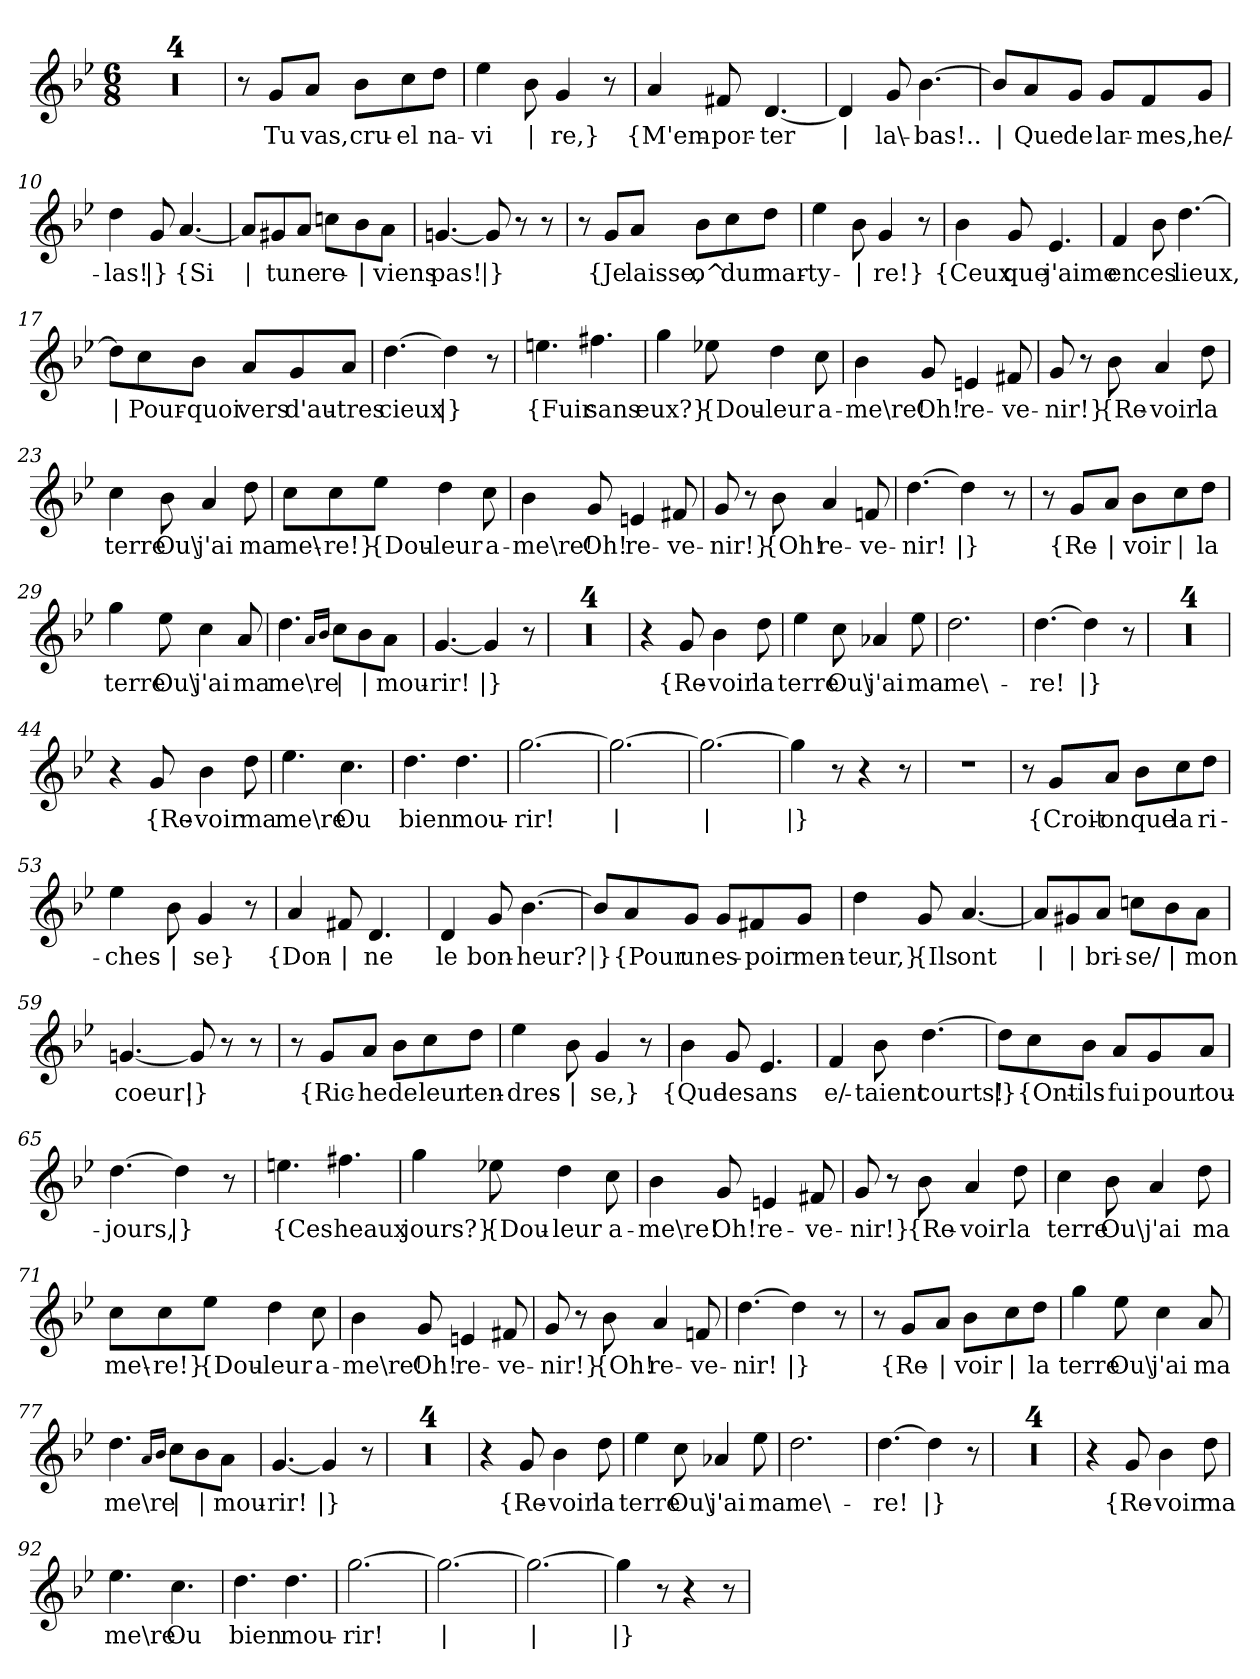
**kern	**text
*part1	*part1
*staff1	*staff1
*clefG2	*
*k[b-e-]	*
*M6/8	*
=1	=1
2.r	.
=2	=2
2.r	.
=3	=3
2.r	.
=4	=4
2.r	.
=5	=5
8r	.
!	!LO:LY:b
8g/L	Tu
!	!LO:LY:b
8a/J	vas,
!	!LO:LY:b
8b-\L	cru-
!	!LO:LY:b
8cc\	-el
!	!LO:LY:b
8dd\J	na-
=6	=6
!	!LO:LY:b
4ee-\	-vi
!	!LO:LY:b
8b-\	|
!	!LO:LY:b
4g/	-re,}
8r	.
=7	=7
!	!LO:LY:b
4a/	{M'em-
!	!LO:LY:b
8f#X/	por-
!	!LO:LY:b
[4.d/	-ter
=8	=8
!	!LO:LY:b
4d/]	|
!	!LO:LY:b
8g/	la\-
!	!LO:LY:b
[4.b-\	-bas!..
!!LO:LB:g=z
=9	=9
!	!LO:LY:b
8b-/L]	|
!	!LO:LY:b
8a/	Que
!	!LO:LY:b
8g/J	de
!	!LO:LY:b
8g/L	lar-
!	!LO:LY:b
8f/	-mes,
!	!LO:LY:b
8g/J	he/-
=10	=10
!	!LO:LY:b
4dd\	-las!
!	!LO:LY:b
8g/	|}
!	!LO:LY:b
[4.a/	{Si
=11	=11
!	!LO:LY:b
8a/L]	|
!	!LO:LY:b
8g#X/	tu
!	!LO:LY:b
8a/J	ne
!	!LO:LY:b
8ccn\L	re-
!	!LO:LY:b
8b-\	|
!	!LO:LY:b
8a\J	-viens
=12	=12
!	!LO:LY:b
[4.gn/	pas!
!	!LO:LY:b
8g/]	|}
8r	.
8r	.
=13	=13
8r	.
!	!LO:LY:b
8g/L	{Je
!	!LO:LY:b
8a/J	laisse,
!	!LO:LY:b
8b-\L	o^
!	!LO:LY:b
8cc\	dur
!	!LO:LY:b
8dd\J	mar-
!!LO:LB:g=z
=14	=14
!	!LO:LY:b
4ee-\	-ty-
!	!LO:LY:b
8b-\	|
!	!LO:LY:b
4g/	-re!}
8r	.
=15	=15
!	!LO:LY:b
4b-\	{Ceux
!	!LO:LY:b
8g/	que
!	!LO:LY:b
4.e-/	j'aime
=16	=16
!	!LO:LY:b
4f/	en
!	!LO:LY:b
8b-\	ces
!	!LO:LY:b
[4.dd\	lieux,
=17	=17
!	!LO:LY:b
8dd\L]	|
!	!LO:LY:b
8cc\	Pour-
!	!LO:LY:b
8b-\J	-quoi
!	!LO:LY:b
8a/L	vers
!	!LO:LY:b
8g/	d'au-
!	!LO:LY:b
8a/J	-tres
=18	=18
!	!LO:LY:b
[4.dd\	cieux
!	!LO:LY:b
4dd\]	|}
8r	.
=19	=19
!	!LO:LY:b
4.een\	{Fuir
!	!LO:LY:b
4.ff#X\	sans
!!LO:LB:g=z
=20	=20
!	!LO:LY:b
4gg\	eux?}
!	!LO:LY:b
8ee-X\	{Dou-
!	!LO:LY:b
4dd\	-leur
!	!LO:LY:b
8cc\	a-
=21	=21
!	!LO:LY:b
4b-\	-me\re!
!	!LO:LY:b
8g/	Oh!
!	!LO:LY:b
4en/	re-
!	!LO:LY:b
8f#X/	-ve-
=22	=22
!	!LO:LY:b
8g/	-nir!}
8r	.
!	!LO:LY:b
8b-\	{Re-
!	!LO:LY:b
4a/	-voir
!	!LO:LY:b
8dd\	la
=23	=23
!	!LO:LY:b
4cc\	terre
!	!LO:LY:b
8b-\	Ou\
!	!LO:LY:b
4a/	j'ai
!	!LO:LY:b
8dd\	ma
!!LO:LB:g=z
=24	=24
!	!LO:LY:b
8cc\L	me\-
!	!LO:LY:b
8cc\	-re!}
!	!LO:LY:b
8ee-\J	{Dou-
!	!LO:LY:b
4dd\	-leur
!	!LO:LY:b
8cc\	a-
=25	=25
!	!LO:LY:b
4b-\	-me\re!
!	!LO:LY:b
8g/	Oh!
!	!LO:LY:b
4en/	re-
!	!LO:LY:b
8f#X/	-ve-
=26	=26
!	!LO:LY:b
8g/	-nir!}
8r	.
!	!LO:LY:b
8b-\	{Oh!
!	!LO:LY:b
4a/	re-
!	!LO:LY:b
8fn/	-ve-
=27	=27
!	!LO:LY:b
[4.dd\	-nir!
!	!LO:LY:b
4dd\]	|}
8r	.
=28	=28
8r	.
!	!LO:LY:b
8g/L	{Re-
!	!LO:LY:b
8a/J	|
!	!LO:LY:b
8b-\L	-voir
!	!LO:LY:b
8cc\	|
!	!LO:LY:b
8dd\J	la
!!LO:LB:g=z
=29	=29
!	!LO:LY:b
4gg\	terre
!	!LO:LY:b
8ee-\	Ou\
!	!LO:LY:b
4cc\	j'ai
!	!LO:LY:b
8a/	ma
=30	=30
!	!LO:LY:b
4.dd\	me\re
16qa/LL	.
16qb-/JJ	.
!	!LO:LY:b
8cc\L	|
!	!LO:LY:b
8b-\	|
!	!LO:LY:b
8a\J	mou-
=31	=31
!	!LO:LY:b
[4.g/	-rir!
!	!LO:LY:b
4g/]	|}
8r	.
=32	=32
2.r	.
=33	=33
2.r	.
=34	=34
2.r	.
=35	=35
2.r	.
=36	=36
4r	.
!	!LO:LY:b
8g/	{Re-
!	!LO:LY:b
4b-\	-voir
!	!LO:LY:b
8dd\	la
=37	=37
!	!LO:LY:b
4ee-\	terre
!	!LO:LY:b
8cc\	Ou\
!	!LO:LY:b
4a-X/	j'ai
!	!LO:LY:b
8ee-\	ma
!!LO:LB:g=z
=38	=38
!	!LO:LY:b
2.dd\	me\-
=39	=39
!	!LO:LY:b
[4.dd\	-re!
!	!LO:LY:b
4dd\]	|}
8r	.
=40	=40
2.r	.
=41	=41
2.r	.
=42	=42
2.r	.
=43	=43
2.r	.
=44	=44
4r	.
!	!LO:LY:b
8g/	{Re-
!	!LO:LY:b
4b-\	-voir
!	!LO:LY:b
8dd\	ma
=45	=45
!	!LO:LY:b
4.ee-\	me\re
!	!LO:LY:b
4.cc\	Ou
=46	=46
!	!LO:LY:b
4.dd\	bien
!	!LO:LY:b
4.dd\	mou-
=47	=47
!	!LO:LY:b
[2.gg\	-rir!
=48	=48
!	!LO:LY:b
2.gg\_	|
=49	=49
!	!LO:LY:b
2.gg\_	|
!!LO:LB:g=z
=50	=50
!	!LO:LY:b
4gg\]	|}
8r	.
4r	.
8r	.
=51	=51
2.r	.
=52	=52
8r	.
!	!LO:LY:b
8g/L	{Croit-
!	!LO:LY:b
8a/J	-on
!	!LO:LY:b
8b-\L	que
!	!LO:LY:b
8cc\	la
!	!LO:LY:b
8dd\J	ri-
=53	=53
!	!LO:LY:b
4ee-\	-ches-
!	!LO:LY:b
8b-\	|
!	!LO:LY:b
4g/	-se}
8r	.
=54	=54
!	!LO:LY:b
4a/	{Don-
!	!LO:LY:b
8f#X/	|
!	!LO:LY:b
4.d/	-ne
=55	=55
!	!LO:LY:b
4d/	le
!	!LO:LY:b
8g/	bon-
!	!LO:LY:b
[4.b-\	-heur?
!!LO:LB:g=z
=56	=56
!	!LO:LY:b
8b-/L]	|}
!	!LO:LY:b
8a/	{Pour
!	!LO:LY:b
8g/J	un
!	!LO:LY:b
8g/L	es-
!	!LO:LY:b
8f#X/	-poir
!	!LO:LY:b
8g/J	men-
=57	=57
!	!LO:LY:b
4dd\	-teur,}
!	!LO:LY:b
8g/	{Ils
!	!LO:LY:b
[4.a/	ont
=58	=58
!	!LO:LY:b
8a/L]	|
!	!LO:LY:b
8g#X/	|
!	!LO:LY:b
8a/J	bri-
!	!LO:LY:b
8ccn\L	-se/
!	!LO:LY:b
8b-\	|
!	!LO:LY:b
8a\J	mon
=59	=59
!	!LO:LY:b
[4.gn/	coeur!
!	!LO:LY:b
8g/]	|}
8r	.
8r	.
=60	=60
8r	.
!	!LO:LY:b
8g/L	{Ric-
!	!LO:LY:b
8a/J	-he
!	!LO:LY:b
8b-\L	de
!	!LO:LY:b
8cc\	leur
!	!LO:LY:b
8dd\J	ten-
!!LO:LB:g=z
=61	=61
!	!LO:LY:b
4ee-\	-dres-
!	!LO:LY:b
8b-\	|
!	!LO:LY:b
4g/	-se,}
8r	.
=62	=62
!	!LO:LY:b
4b-\	{Que
!	!LO:LY:b
8g/	les
!	!LO:LY:b
4.e-/	ans
=63	=63
!	!LO:LY:b
4f/	e/-
!	!LO:LY:b
8b-\	-taient
!	!LO:LY:b
[4.dd\	courts!
=64	=64
!	!LO:LY:b
8dd\L]	|}
!	!LO:LY:b
8cc\	{Ont-
!	!LO:LY:b
8b-\J	-ils
!	!LO:LY:b
8a/L	fui
!	!LO:LY:b
8g/	pour
!	!LO:LY:b
8a/J	tou-
=65	=65
!	!LO:LY:b
[4.dd\	-jours,
!	!LO:LY:b
4dd\]	|}
8r	.
=66	=66
!	!LO:LY:b
4.een\	{Ces
!	!LO:LY:b
4.ff#X\	heaux
!!LO:PB:g=z
=67	=67
!	!LO:LY:b
4gg\	jours?}
!	!LO:LY:b
8ee-X\	{Dou-
!	!LO:LY:b
4dd\	-leur
!	!LO:LY:b
8cc\	a-
=68	=68
!	!LO:LY:b
4b-\	-me\re!
!	!LO:LY:b
8g/	Oh!
!	!LO:LY:b
4en/	re-
!	!LO:LY:b
8f#X/	-ve-
=69	=69
!	!LO:LY:b
8g/	-nir!}
8r	.
!	!LO:LY:b
8b-\	{Re-
!	!LO:LY:b
4a/	-voir
!	!LO:LY:b
8dd\	la
=70	=70
!	!LO:LY:b
4cc\	terre
!	!LO:LY:b
8b-\	Ou\
!	!LO:LY:b
4a/	j'ai
!	!LO:LY:b
8dd\	ma
!!LO:LB:g=z
=71	=71
!	!LO:LY:b
8cc\L	me\-
!	!LO:LY:b
8cc\	-re!}
!	!LO:LY:b
8ee-\J	{Dou-
!	!LO:LY:b
4dd\	-leur
!	!LO:LY:b
8cc\	a-
=72	=72
!	!LO:LY:b
4b-\	-me\re!
!	!LO:LY:b
8g/	Oh!
!	!LO:LY:b
4en/	re-
!	!LO:LY:b
8f#X/	-ve-
=73	=73
!	!LO:LY:b
8g/	-nir!}
8r	.
!	!LO:LY:b
8b-\	{Oh!
!	!LO:LY:b
4a/	re-
!	!LO:LY:b
8fn/	-ve-
=74	=74
!	!LO:LY:b
[4.dd\	-nir!
!	!LO:LY:b
4dd\]	|}
8r	.
=75	=75
8r	.
!	!LO:LY:b
8g/L	{Re-
!	!LO:LY:b
8a/J	|
!	!LO:LY:b
8b-\L	-voir
!	!LO:LY:b
8cc\	|
!	!LO:LY:b
8dd\J	la
!!LO:LB:g=z
=76	=76
!	!LO:LY:b
4gg\	terre
!	!LO:LY:b
8ee-\	Ou\
!	!LO:LY:b
4cc\	j'ai
!	!LO:LY:b
8a/	ma
=77	=77
!	!LO:LY:b
4.dd\	me\re
16qa/LL	.
16qb-/JJ	.
!	!LO:LY:b
8cc\L	|
!	!LO:LY:b
8b-\	|
!	!LO:LY:b
8a\J	mou-
=78	=78
!	!LO:LY:b
[4.g/	-rir!
!	!LO:LY:b
4g/]	|}
8r	.
=79	=79
2.r	.
=80	=80
2.r	.
=81	=81
2.r	.
=82	=82
2.r	.
=83	=83
4r	.
!	!LO:LY:b
8g/	{Re-
!	!LO:LY:b
4b-\	-voir
!	!LO:LY:b
8dd\	la
=84	=84
!	!LO:LY:b
4ee-\	terre
!	!LO:LY:b
8cc\	Ou\
!	!LO:LY:b
4a-X/	j'ai
!	!LO:LY:b
8ee-\	ma
!!LO:LB:g=z
=85	=85
!	!LO:LY:b
2.dd\	me\-
=86	=86
!	!LO:LY:b
[4.dd\	-re!
!	!LO:LY:b
4dd\]	|}
8r	.
=87	=87
2.r	.
=88	=88
2.r	.
=89	=89
2.r	.
=90	=90
2.r	.
=91	=91
4r	.
!	!LO:LY:b
8g/	{Re-
!	!LO:LY:b
4b-\	-voir
!	!LO:LY:b
8dd\	ma
=92	=92
!	!LO:LY:b
4.ee-\	me\re
!	!LO:LY:b
4.cc\	Ou
=93	=93
!	!LO:LY:b
4.dd\	bien
!	!LO:LY:b
4.dd\	mou-
=94	=94
!	!LO:LY:b
[2.gg\	-rir!
=95	=95
!	!LO:LY:b
2.gg\_	|
=96	=96
!	!LO:LY:b
2.gg\_	|
!!LO:LB:g=z
=97	=97
!	!LO:LY:b
4gg\]	|}
8r	.
4r	.
8r	.
=	=
*-	*-
